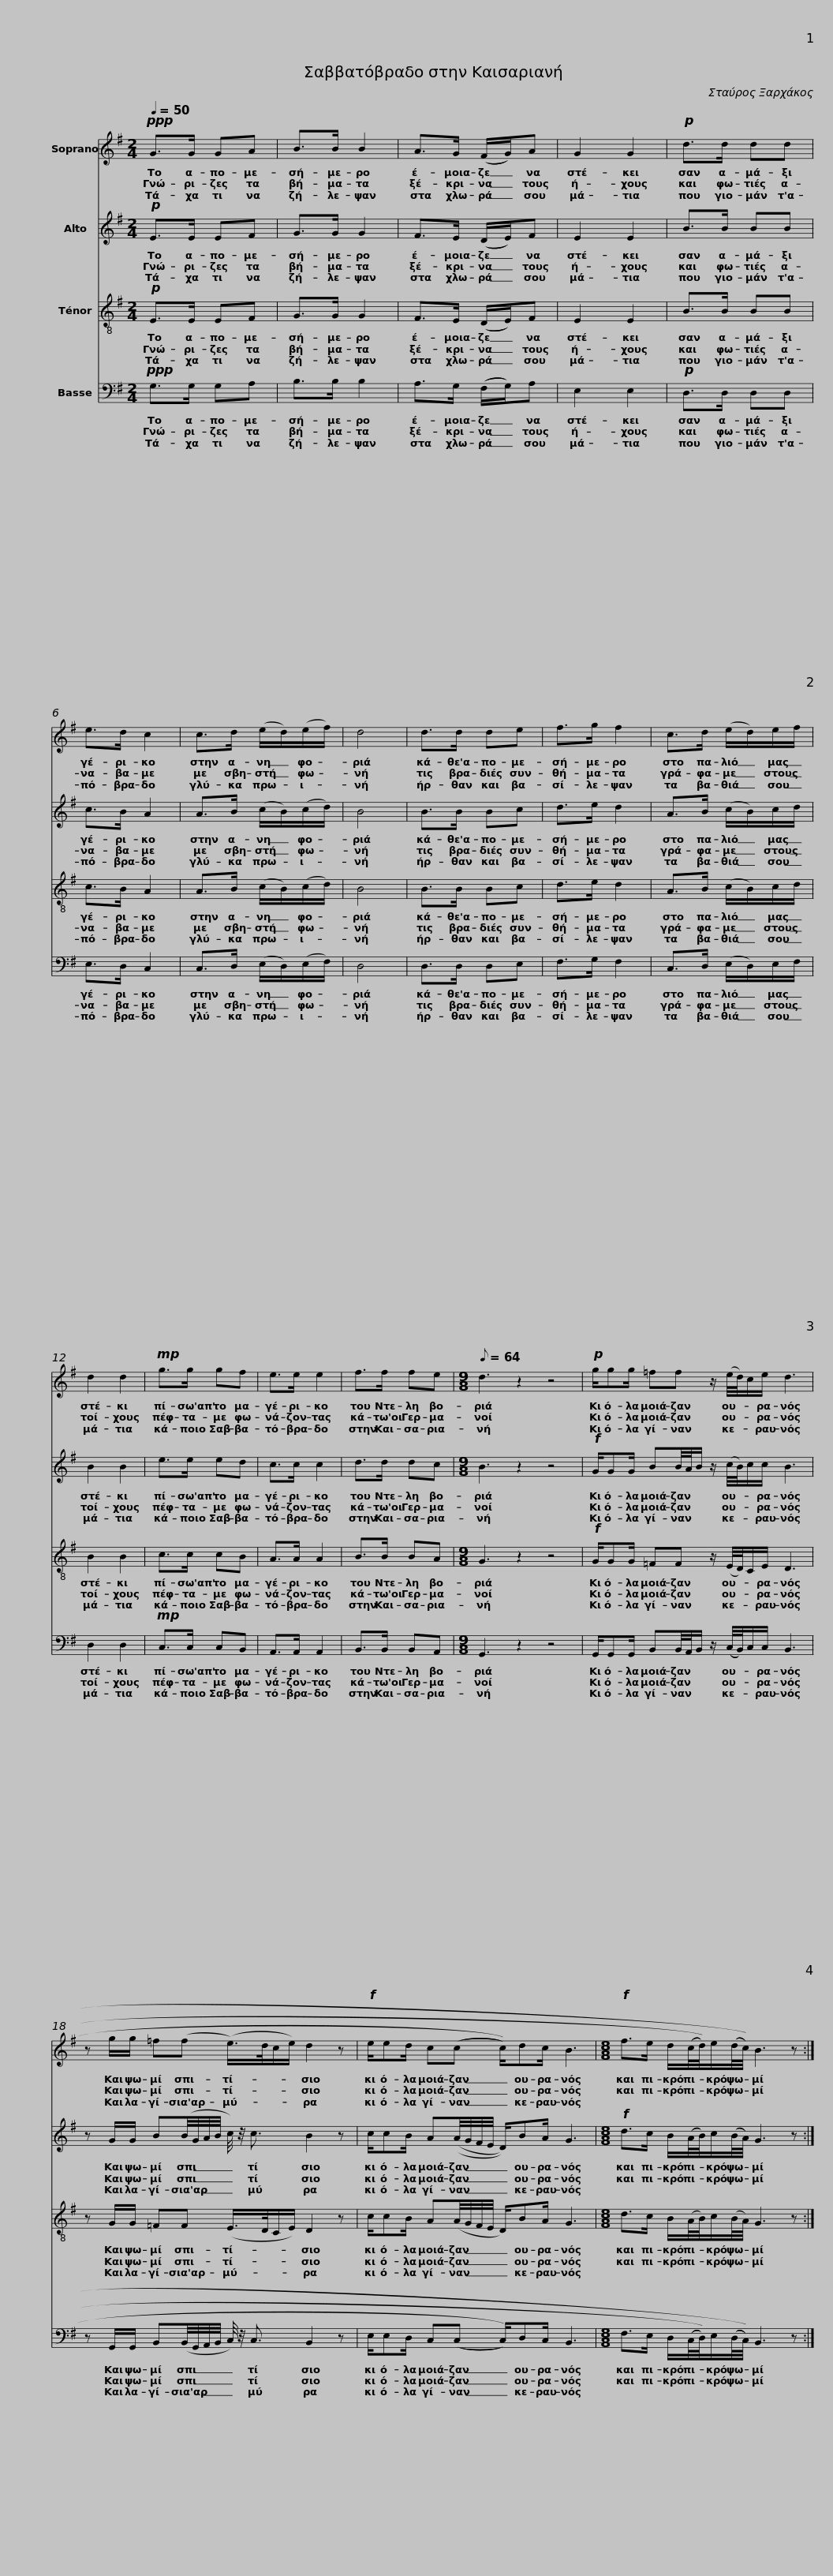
X:1
%%score 1 2 3 4
L:1/8
Q:1/4=50
M:2/4
I:linebreak $
K:G
V:1 treble
V:2 treble
V:3 treble-8
V:4 bass
V:1
!ppp! G>G GA | B>B B2 | A>G ((F/G/))A | G2 G2 |!p! d>d dd | %5
 e>d c2 |$ c>d (e/d/)(e/f/) | d4 | d>d de | f>g f2 | %10
 c>d (e/d/)e/f/ | d2 d2 |$!mp! g>g gf | e>e e2 | f>f fe | %15
[M:9/8][Q:1/8=64] d3 z2 z4 |$!p! g/gg/ =ff z/ (e/4d/4)c/e/ d3 | z g/g/ =f(f (e/>)d/c/e/) d2 z |$!f! e/ed/ c(((c c/)))dc/ B3 |[M:8/8]!f! f>e d/(((c/4d/4)))e/(((d/4c/4))) B3 z :| %20
V:2
!p! E>E EF | G>G G2 | F>E ((D/E/))F | E2 E2 | B>B BB | %5
 c>B A2 |$ A>B (c/B/)(c/d/) | B4 | B>B Bc | d>e d2 | %10
 A>B (c/B/)c/d/ | B2 B2 |$ e>e ed | c>c c2 | d>d dc | %15
[M:9/8] B3 z2 z4 |$!f! G/GG/ BB/4A/4B/ z/ (c/4B/4)c/c/ B3 | z G/G/ B(B/4G/4A/4B/4 c/4) z/4 c3/2 B2 z |$ c/cB/ A((A/4G/4F/4E/4 D/))BA/ G3 |[M:8/8]!f! d>c B/((A/4B/4))c/((B/4A/4)) G3 z :| %20
V:3
!p! E>E EF | G>G G2 | F>E ((D/E/))F | E2 E2 | B>B BB | %5
 c>B A2 |$ A>B (c/B/)(c/d/) | B4 | B>B Bc | d>e d2 | %10
 A>B (c/B/)c/d/ | B2 B2 |$ c>c cB | A>A A2 | B>B BA | %15
[M:9/8] G3 z2 z4 |$!f! G/GG/ =FF z/ (E/4D/4)C/E/ D3 | z G/G/ =FF (E/>D/C/E/) D2 z |$ c/cB/ A(A/4G/4F/4E/4 D/)BA/ G3 |[M:8/8] d>c B/(A/4B/4)c/(B/4A/4) G3 z :| %20
V:4
!ppp! G,>G, G,A, | B,>B, B,2 | A,>G, ((F,/G,/))A, | E,2 E,2 |!p! D,>D, D,D, | %5
 E,>D, C,2 |$ C,>D, (E,/D,/)(E,/F,/) | D,4 | D,>D, D,E, | F,>G, F,2 | %10
 C,>D, (E,/D,/)E,/F,/ | D,2 D,2 |$!mp! C,>C, C,B,, | A,,>A,, A,,2 | B,,>B,, B,,A,, | %15
[M:9/8] G,,3 z2 z4 |$ G,,/G,,G,,/ B,,B,,/4A,,/4B,,/ z/ ((C,/4B,,/4))C,/C,/ B,,3 | z G,,/G,,/ B,,(B,,/4G,,/4A,,/4B,,/4 C,/4) z/4 C,3/2 B,,2 z |$ E,/E,D,/ C,(((C, C,/)))D,C,/ B,,3 |[M:8/8] F,>E, D,/(((C,/4D,/4)))E,/(((D,/4C,/4))) B,,3 z :| %20
